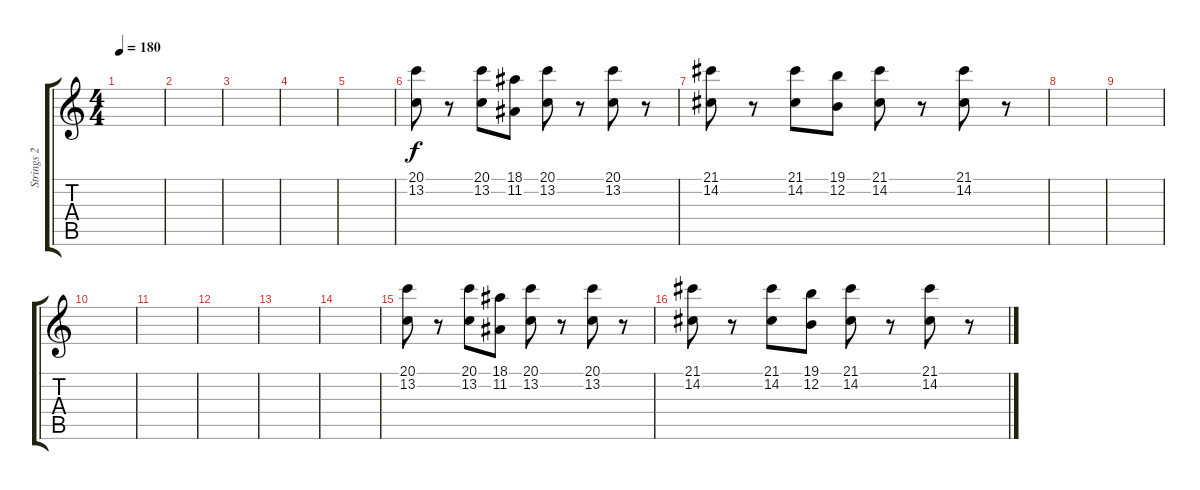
\track ("Strings 2" "Strings 2") {instrument stringensemble1}
\staff {score tabs}
\tuning (E4 B3 G3 D3 A2 E2) {hide}
\ts (4 4)
\tempo 180
\clef g2
\ks c
|
|
|
|
|
(20.1 13.2).8 r.8 (20.1 13.2).8 (18.1 11.2).8 (20.1 13.2).8 r.8 (20.1 13.2).8 r.8 |
(21.1 14.2).8 r.8 (21.1 14.2).8 (19.1 12.2).8 (21.1 14.2).8 r.8 (21.1 14.2).8 r.8 |
|
|
|
|
|
|
|
(20.1 13.2).8 r.8 (20.1 13.2).8 (18.1 11.2).8 (20.1 13.2).8 r.8 (20.1 13.2).8 r.8 |
(21.1 14.2).8 r.8 (21.1 14.2).8 (19.1 12.2).8 (21.1 14.2).8 r.8 (21.1 14.2).8 r.8
